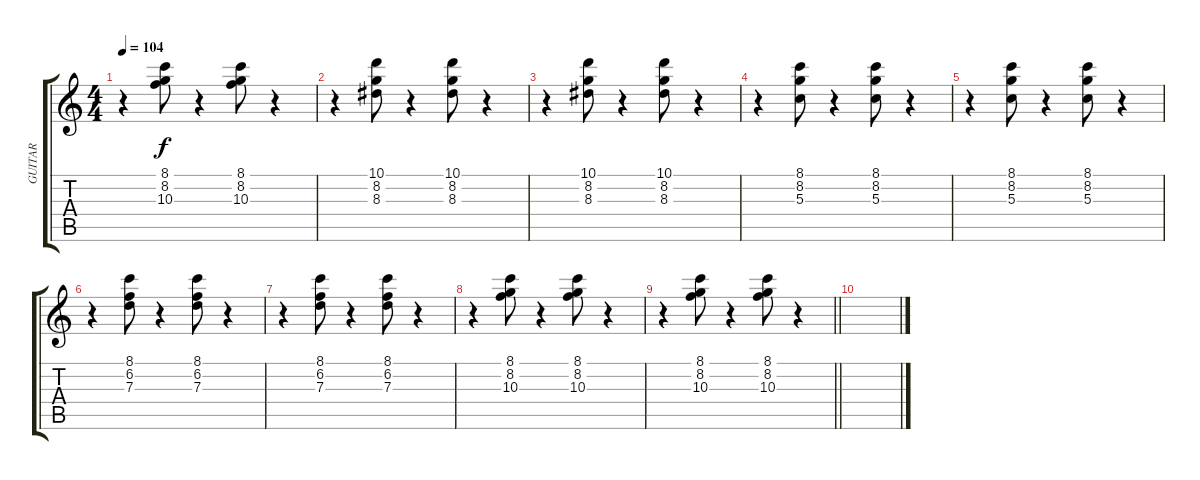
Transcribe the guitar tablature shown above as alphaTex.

\track ("GUITAR" "GUITAR") {instrument electricguitarclean}
\staff {score tabs}
\tuning (E4 B3 G3 D3 A2 E2) {hide}
\ts (4 4)
\tempo 104
\clef g2
\ks c
r.4{dy f} (8.1 8.2 10.3).8 r.4 (8.1 8.2 10.3).8 r.4 |
r.4 (10.1 8.2 8.3).8 r.4 (10.1 8.2 8.3).8 r.4 |
r.4 (10.1 8.2 8.3).8 r.4 (10.1 8.2 8.3).8 r.4 |
r.4 (8.1 8.2 5.3).8 r.4 (8.1 8.2 5.3).8 r.4 |
r.4 (8.1 8.2 5.3).8 r.4 (8.1 8.2 5.3).8 r.4 |
r.4 (8.1 6.2 7.3).8 r.4 (8.1 6.2 7.3).8 r.4 |
r.4 (8.1 6.2 7.3).8 r.4 (8.1 6.2 7.3).8 r.4 |
r.4 (8.1 8.2 10.3).8 r.4 (8.1 8.2 10.3).8 r.4 |
\barLineRight lightlight
r.4 (8.1 8.2 10.3).8 r.4 (8.1 8.2 10.3).8 r.4 |
\section ("" "")
